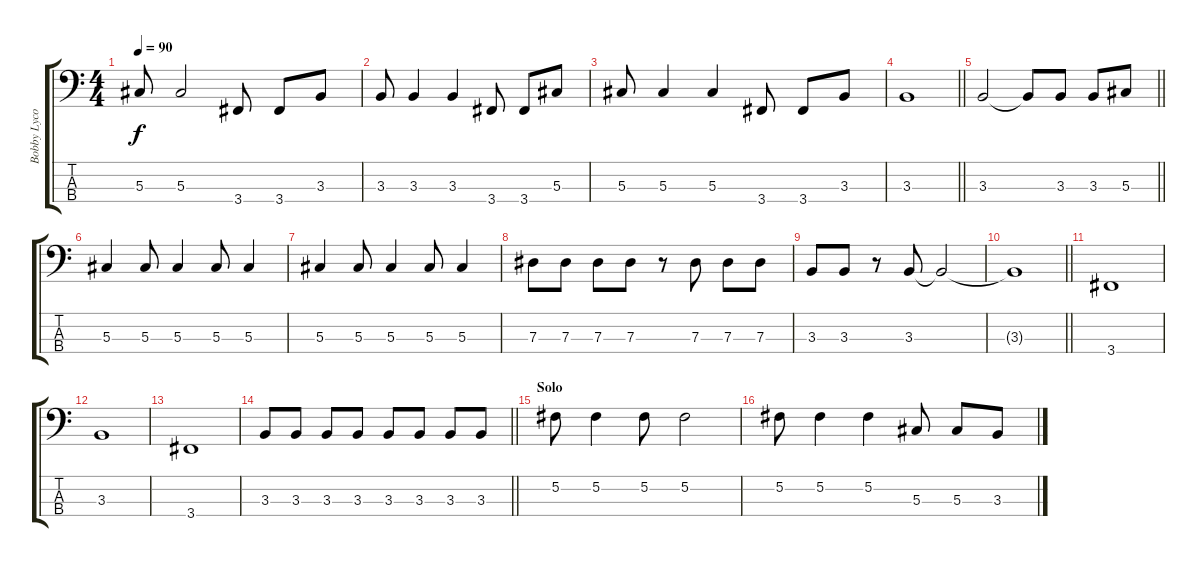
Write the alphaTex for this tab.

\track ("Bobby Lycon" "Bobby Lyco") {instrument electricbassfinger}
\staff {score tabs}
\tuning (Gb2 Db2 Ab1 Eb1) {hide}
\ts (4 4)
\tempo 90
\clef f4
\ks c
5.3.8{dy f} 5.3.2 3.4.8 3.4.8 3.3.8 |
3.3.8 3.3.4 3.3.4 3.4.8 3.4.8 5.3.8 |
5.3.8 5.3.4 5.3.4 3.4.8 3.4.8 3.3.8 |
\barLineRight lightlight
3.3.1 |
\barLineRight lightlight
3.3.2 3.3{t}.8 3.3.8 3.3.8 5.3.8 |
5.3.4 5.3.8 5.3.4 5.3.8 5.3.4 |
5.3.4 5.3.8 5.3.4 5.3.8 5.3.4 |
7.3.8 7.3.8 7.3.8 7.3.8 r.8 7.3.8 7.3.8 7.3.8 |
3.3.8 3.3.8 r.8 3.3.8 3.3{t}.2 |
\barLineRight lightlight
3.3{t}.1 |
3.4.1 |
3.3.1 |
3.4.1 |
\barLineRight lightlight
3.3.8 3.3.8 3.3.8 3.3.8 3.3.8 3.3.8 3.3.8 3.3.8 |
\section ("" "Solo")
5.2.8 5.2.4 5.2.8 5.2.2 |
5.2.8 5.2.4 5.2.4 5.3.8 5.3.8 3.3.8
